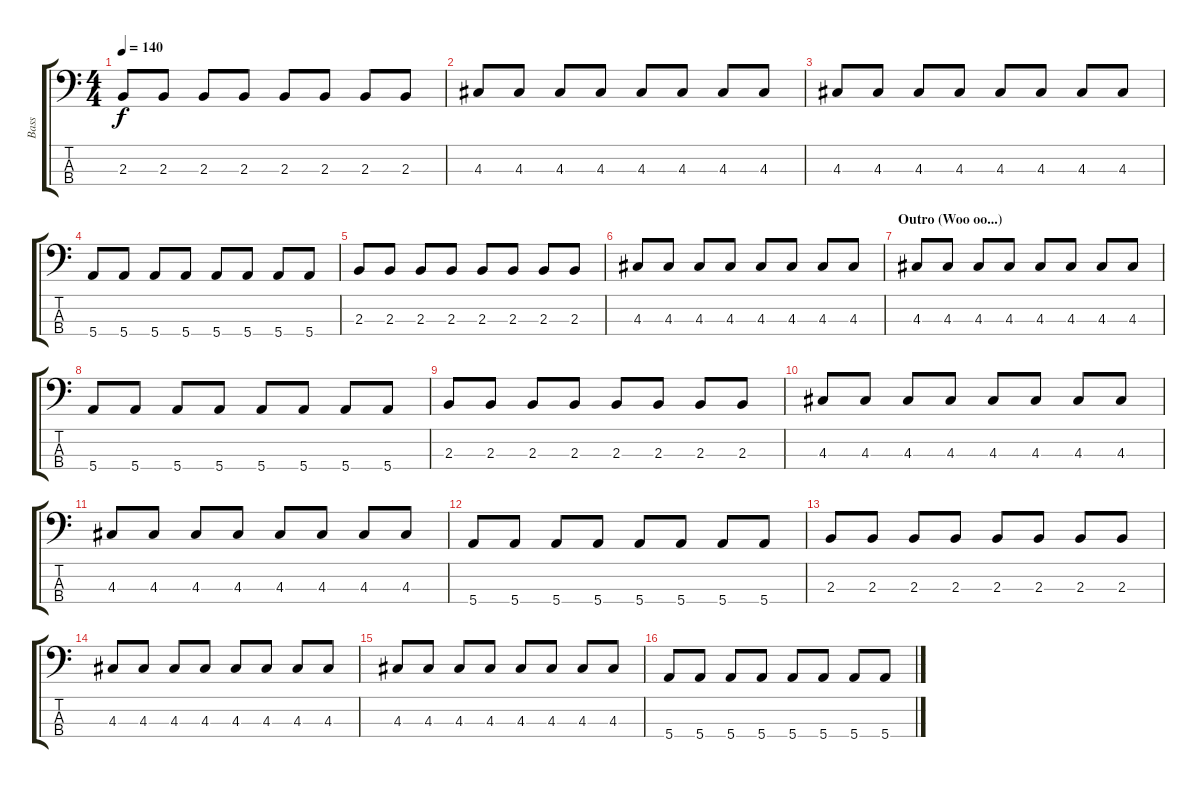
\track ("Bass" "Bass") {instrument electricbassfinger}
\staff {score tabs}
\tuning (G2 D2 A1 E1) {hide}
\ts (4 4)
\tempo 140
\clef f4
\ks c
2.3.8{dy f} 2.3.8 2.3.8 2.3.8 2.3.8 2.3.8 2.3.8 2.3.8 |
4.3.8 4.3.8 4.3.8 4.3.8 4.3.8 4.3.8 4.3.8 4.3.8 |
4.3.8 4.3.8 4.3.8 4.3.8 4.3.8 4.3.8 4.3.8 4.3.8 |
5.4.8 5.4.8 5.4.8 5.4.8 5.4.8 5.4.8 5.4.8 5.4.8 |
2.3.8 2.3.8 2.3.8 2.3.8 2.3.8 2.3.8 2.3.8 2.3.8 |
4.3.8 4.3.8 4.3.8 4.3.8 4.3.8 4.3.8 4.3.8 4.3.8 |
\section ("" "Outro (Woo oo...)")
4.3.8 4.3.8 4.3.8 4.3.8 4.3.8 4.3.8 4.3.8 4.3.8 |
5.4.8 5.4.8 5.4.8 5.4.8 5.4.8 5.4.8 5.4.8 5.4.8 |
2.3.8 2.3.8 2.3.8 2.3.8 2.3.8 2.3.8 2.3.8 2.3.8 |
4.3.8 4.3.8 4.3.8 4.3.8 4.3.8 4.3.8 4.3.8 4.3.8 |
4.3.8 4.3.8 4.3.8 4.3.8 4.3.8 4.3.8 4.3.8 4.3.8 |
5.4.8 5.4.8 5.4.8 5.4.8 5.4.8 5.4.8 5.4.8 5.4.8 |
2.3.8 2.3.8 2.3.8 2.3.8 2.3.8 2.3.8 2.3.8 2.3.8 |
4.3.8 4.3.8 4.3.8 4.3.8 4.3.8 4.3.8 4.3.8 4.3.8 |
4.3.8 4.3.8 4.3.8 4.3.8 4.3.8 4.3.8 4.3.8 4.3.8 |
5.4.8 5.4.8 5.4.8 5.4.8 5.4.8 5.4.8 5.4.8 5.4.8
